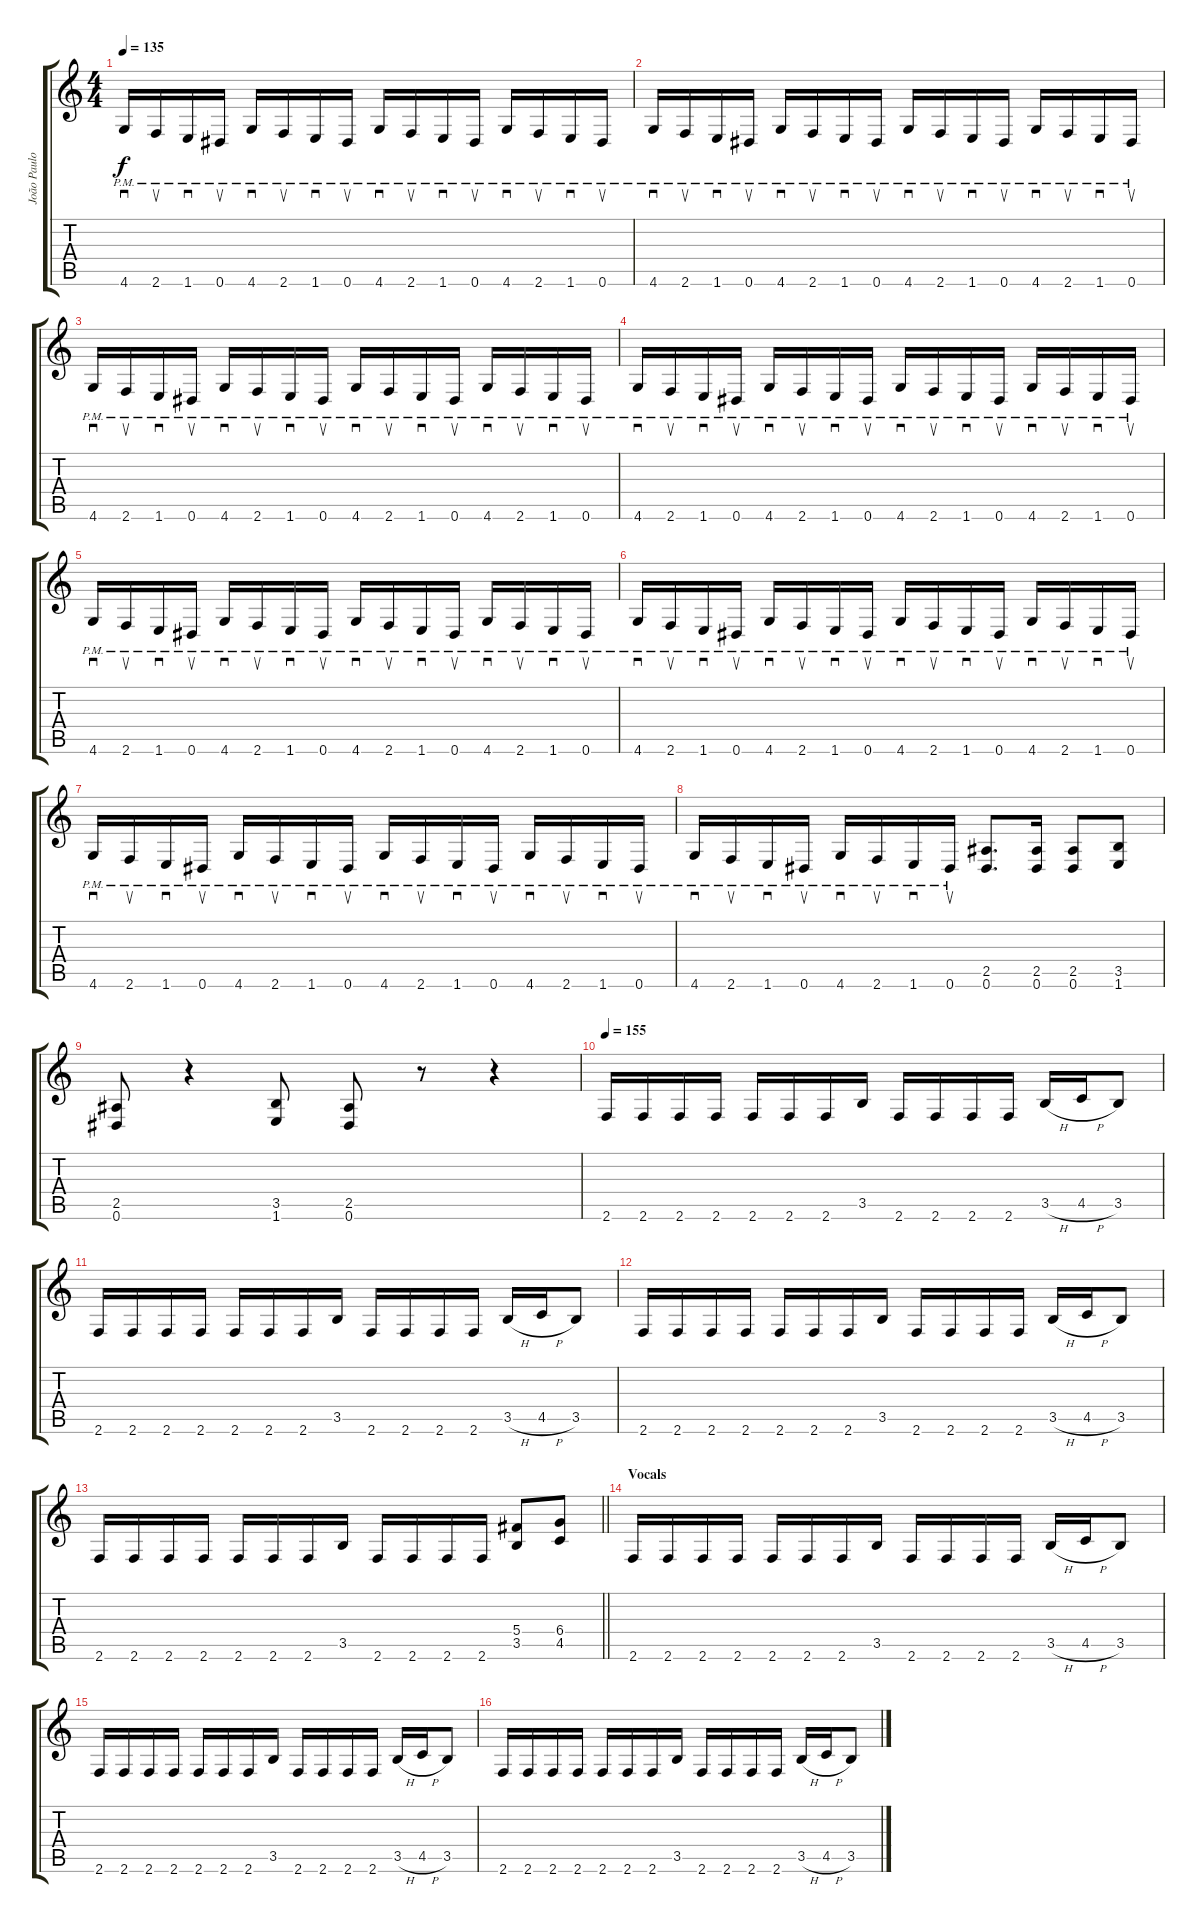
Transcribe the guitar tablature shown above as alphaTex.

\track ("João Paulo" "João Paulo") {instrument overdrivenguitar}
\staff {score tabs}
\tuning (Eb4 Bb3 Gb3 Db3 Ab2 Eb2) {hide}
\ts (4 4)
\tempo 135
\clef g2
\ks c
4.6{pm}.16{sd dy f} 2.6{pm}.16{su} 1.6{pm}.16{sd} 0.6{pm}.16{su} 4.6{pm}.16{sd} 2.6{pm}.16{su} 1.6{pm}.16{sd} 0.6{pm}.16{su} 4.6{pm}.16{sd} 2.6{pm}.16{su} 1.6{pm}.16{sd} 0.6{pm}.16{su} 4.6{pm}.16{sd} 2.6{pm}.16{su} 1.6{pm}.16{sd} 0.6{pm}.16{su} |
4.6{pm}.16{sd} 2.6{pm}.16{su} 1.6{pm}.16{sd} 0.6{pm}.16{su} 4.6{pm}.16{sd} 2.6{pm}.16{su} 1.6{pm}.16{sd} 0.6{pm}.16{su} 4.6{pm}.16{sd} 2.6{pm}.16{su} 1.6{pm}.16{sd} 0.6{pm}.16{su} 4.6{pm}.16{sd} 2.6{pm}.16{su} 1.6{pm}.16{sd} 0.6{pm}.16{su} |
4.6{pm}.16{sd} 2.6{pm}.16{su} 1.6{pm}.16{sd} 0.6{pm}.16{su} 4.6{pm}.16{sd} 2.6{pm}.16{su} 1.6{pm}.16{sd} 0.6{pm}.16{su} 4.6{pm}.16{sd} 2.6{pm}.16{su} 1.6{pm}.16{sd} 0.6{pm}.16{su} 4.6{pm}.16{sd} 2.6{pm}.16{su} 1.6{pm}.16{sd} 0.6{pm}.16{su} |
4.6{pm}.16{sd} 2.6{pm}.16{su} 1.6{pm}.16{sd} 0.6{pm}.16{su} 4.6{pm}.16{sd} 2.6{pm}.16{su} 1.6{pm}.16{sd} 0.6{pm}.16{su} 4.6{pm}.16{sd} 2.6{pm}.16{su} 1.6{pm}.16{sd} 0.6{pm}.16{su} 4.6{pm}.16{sd} 2.6{pm}.16{su} 1.6{pm}.16{sd} 0.6{pm}.16{su} |
4.6{pm}.16{sd} 2.6{pm}.16{su} 1.6{pm}.16{sd} 0.6{pm}.16{su} 4.6{pm}.16{sd} 2.6{pm}.16{su} 1.6{pm}.16{sd} 0.6{pm}.16{su} 4.6{pm}.16{sd} 2.6{pm}.16{su} 1.6{pm}.16{sd} 0.6{pm}.16{su} 4.6{pm}.16{sd} 2.6{pm}.16{su} 1.6{pm}.16{sd} 0.6{pm}.16{su} |
4.6{pm}.16{sd} 2.6{pm}.16{su} 1.6{pm}.16{sd} 0.6{pm}.16{su} 4.6{pm}.16{sd} 2.6{pm}.16{su} 1.6{pm}.16{sd} 0.6{pm}.16{su} 4.6{pm}.16{sd} 2.6{pm}.16{su} 1.6{pm}.16{sd} 0.6{pm}.16{su} 4.6{pm}.16{sd} 2.6{pm}.16{su} 1.6{pm}.16{sd} 0.6{pm}.16{su} |
4.6{pm}.16{sd} 2.6{pm}.16{su} 1.6{pm}.16{sd} 0.6{pm}.16{su} 4.6{pm}.16{sd} 2.6{pm}.16{su} 1.6{pm}.16{sd} 0.6{pm}.16{su} 4.6{pm}.16{sd} 2.6{pm}.16{su} 1.6{pm}.16{sd} 0.6{pm}.16{su} 4.6{pm}.16{sd} 2.6{pm}.16{su} 1.6{pm}.16{sd} 0.6{pm}.16{su} |
4.6{pm}.16{sd} 2.6{pm}.16{su} 1.6{pm}.16{sd} 0.6{pm}.16{su} 4.6{pm}.16{sd} 2.6{pm}.16{su} 1.6{pm}.16{sd} 0.6{pm}.16{su} (2.5 0.6).8{d} (2.5 0.6).16 (2.5 0.6).8 (3.5 1.6).8 |
(2.5 0.6).8 r.4 (3.5 1.6).8 (2.5 0.6).8 r.8 r.4 |
\tempo 155
2.6.16 2.6.16 2.6.16 2.6.16 2.6.16 2.6.16 2.6.16 3.5.16 2.6.16 2.6.16 2.6.16 2.6.16 3.5{h}.16 4.5{h}.16 3.5.8 |
2.6.16 2.6.16 2.6.16 2.6.16 2.6.16 2.6.16 2.6.16 3.5.16 2.6.16 2.6.16 2.6.16 2.6.16 3.5{h}.16 4.5{h}.16 3.5.8 |
2.6.16 2.6.16 2.6.16 2.6.16 2.6.16 2.6.16 2.6.16 3.5.16 2.6.16 2.6.16 2.6.16 2.6.16 3.5{h}.16 4.5{h}.16 3.5.8 |
\barLineRight lightlight
2.6.16 2.6.16 2.6.16 2.6.16 2.6.16 2.6.16 2.6.16 3.5.16 2.6.16 2.6.16 2.6.16 2.6.16 (5.4 3.5).8 (6.4 4.5).8 |
\section ("" "Vocals")
2.6.16 2.6.16 2.6.16 2.6.16 2.6.16 2.6.16 2.6.16 3.5.16 2.6.16 2.6.16 2.6.16 2.6.16 3.5{h}.16 4.5{h}.16 3.5.8 |
2.6.16 2.6.16 2.6.16 2.6.16 2.6.16 2.6.16 2.6.16 3.5.16 2.6.16 2.6.16 2.6.16 2.6.16 3.5{h}.16 4.5{h}.16 3.5.8 |
2.6.16 2.6.16 2.6.16 2.6.16 2.6.16 2.6.16 2.6.16 3.5.16 2.6.16 2.6.16 2.6.16 2.6.16 3.5{h}.16 4.5{h}.16 3.5.8
